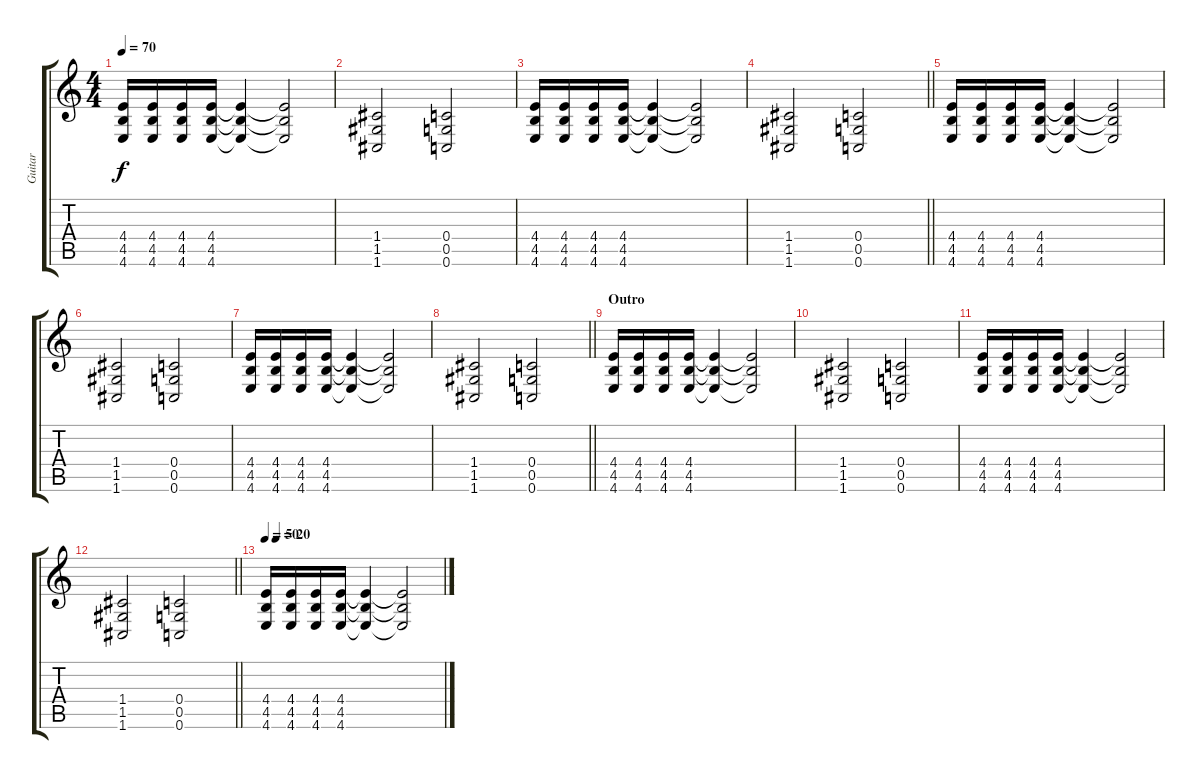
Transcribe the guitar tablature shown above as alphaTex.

\track ("Guitar" "Guitar") {instrument distortionguitar}
\staff {score tabs}
\tuning (D4 A3 F3 C3 G2 C2) {hide}
\ts (4 4)
\tempo 70
\clef g2
\ks c
(4.4 4.5 4.6).16{dy f} (4.4 4.5 4.6).16 (4.4 4.5 4.6).16 (4.4 4.5 4.6).16 (4.4{t} 4.5{t} 4.6{t}).4 (4.4{t} 4.5{t} 4.6{t}).2 |
(1.4 1.5 1.6).2 (0.4 0.5 0.6).2 |
(4.4 4.5 4.6).16 (4.4 4.5 4.6).16 (4.4 4.5 4.6).16 (4.4 4.5 4.6).16 (4.4{t} 4.5{t} 4.6{t}).4 (4.4{t} 4.5{t} 4.6{t}).2 |
\barLineRight lightlight
(1.4 1.5 1.6).2 (0.4 0.5 0.6).2 |
(4.4 4.5 4.6).16 (4.4 4.5 4.6).16 (4.4 4.5 4.6).16 (4.4 4.5 4.6).16 (4.4{t} 4.5{t} 4.6{t}).4 (4.4{t} 4.5{t} 4.6{t}).2 |
(1.4 1.5 1.6).2 (0.4 0.5 0.6).2 |
(4.4 4.5 4.6).16 (4.4 4.5 4.6).16 (4.4 4.5 4.6).16 (4.4 4.5 4.6).16 (4.4{t} 4.5{t} 4.6{t}).4 (4.4{t} 4.5{t} 4.6{t}).2 |
\barLineRight lightlight
(1.4 1.5 1.6).2 (0.4 0.5 0.6).2 |
\section ("" "Outro")
(4.4 4.5 4.6).16 (4.4 4.5 4.6).16 (4.4 4.5 4.6).16 (4.4 4.5 4.6).16 (4.4{t} 4.5{t} 4.6{t}).4 (4.4{t} 4.5{t} 4.6{t}).2 |
(1.4 1.5 1.6).2 (0.4 0.5 0.6).2 |
(4.4 4.5 4.6).16 (4.4 4.5 4.6).16 (4.4 4.5 4.6).16 (4.4 4.5 4.6).16 (4.4{t} 4.5{t} 4.6{t}).4 (4.4{t} 4.5{t} 4.6{t}).2 |
\barLineRight lightlight
(1.4 1.5 1.6).2 (0.4 0.5 0.6).2 |
\tempo 50
\tempo (20 0.0625)
(4.4 4.5 4.6).16 (4.4 4.5 4.6).16 (4.4 4.5 4.6).16 (4.4 4.5 4.6).16 (4.4{t} 4.5{t} 4.6{t}).4 (4.4{t} 4.5{t} 4.6{t}).2
